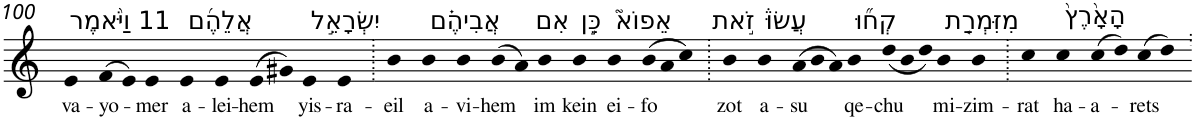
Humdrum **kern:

**kern	**text
*part1	*part1
*staff1	*staff1
*I"Piano	*
*I'Pno	*
!!LO:PB:g=z
*clefG2	*
*k[]	*
=100	=100
!LO:TX:a:t=11 וַיֹּ֨אמֶר	!
!	!LO:LY:b
4e	va-
!	!LO:LY:b
(>8f	-yo-
8e)	.
!	!LO:LY:b
4e	-mer
!LO:TX:a:t=אֲלֵהֶ֜ם	!
!	!LO:LY:b
4e	a-
!	!LO:LY:b
4e	-lei-
!	!LO:LY:b
(>8e	-hem
8g#X)	.
!LO:TX:a:t=יִשְׂרָאֵ֣ל	!
!	!LO:LY:b
4e	yis-
!	!LO:LY:b
4e	-ra-
=101.	=101.
!	!LO:LY:b
4b	-eil
!LO:TX:a:t=אֲבִיהֶ֗ם	!
!	!LO:LY:b
4b	a-
!	!LO:LY:b
4b	-vi-
!	!LO:LY:b
(>8b	-hem
8a)	.
!LO:TX:a:t=אִם	!
!	!LO:LY:b
4b	im
!LO:TX:a:t=כֵּ֣ן	!
!	!LO:LY:b
4b	kein
!LO:TX:a:t=אֵפוֹא֮	!
!	!LO:LY:b
4b	ei-
*Xtuplet	*
!	!LO:LY:b
(>12b	-fo
12a	.
12cc)	.
=102.	=102.
!LO:TX:a:t=זֹ֣את	!
!	!LO:LY:b
4b	zot
!LO:TX:a:t=עֲשׂוּ֒	!
!	!LO:LY:b
4b	a-
!	!LO:LY:b
(>12a	-su
12b	.
12a)	.
!LO:TX:a:t=קְח֞וּ	!
!	!LO:LY:b
4b	qe-
!	!LO:LY:b
(<12dd	-chu
12b	.
12dd)	.
!LO:TX:a:t=מִזִּמְרַ֤ת	!
!	!LO:LY:b
4b	mi-
!	!LO:LY:b
4b	-zim-
=102X1.	=102X1.
!	!LO:LY:b
4cc	-rat
!LO:TX:a:t=הָאָ֙רֶץ֙	!
!	!LO:LY:b
4cc	ha-
!	!LO:LY:b
(>8cc	-a-
8dd)	.
!	!LO:LY:b
(>8cc	-rets
8dd)	.
=.	=.
*-	*-
